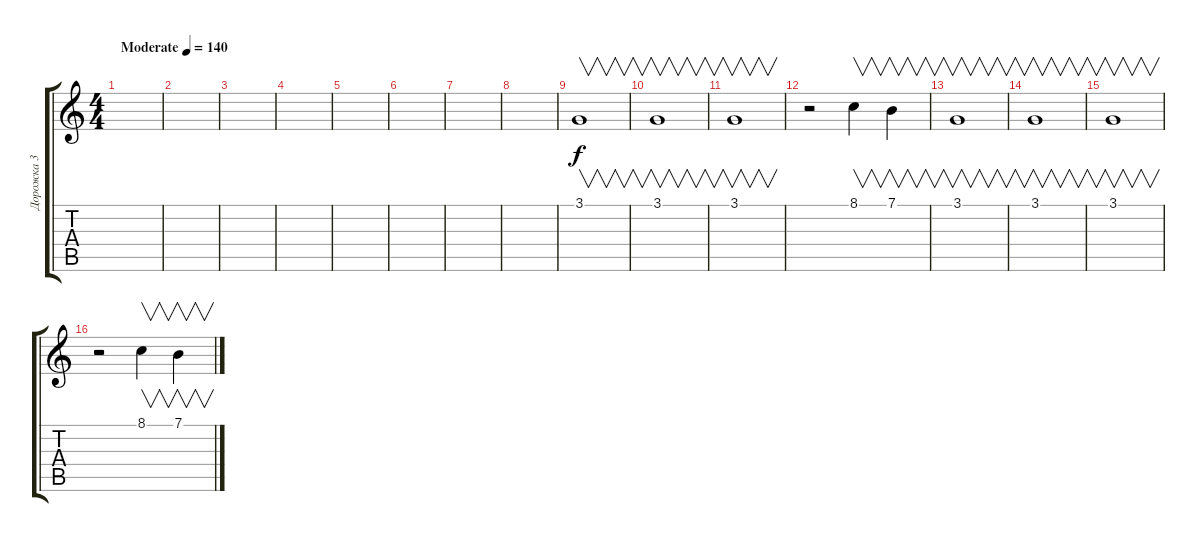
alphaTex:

\track ("Дорожка 3" "Дорожка 3") {instrument churchorgan}
\staff {score tabs}
\tuning (E4 B3 G3 D3 A2 E2) {hide}
\ts (4 4)
\tempo (140 "Moderate")
\clef g2
\ks c
|
|
|
|
|
|
|
|
3.1.1{v} |
3.1.1{v} |
3.1.1{v} |
r.2 8.1.4{v} 7.1.4{v} |
3.1.1{v} |
3.1.1{v} |
3.1.1{v} |
r.2 8.1.4{v} 7.1.4{v}
